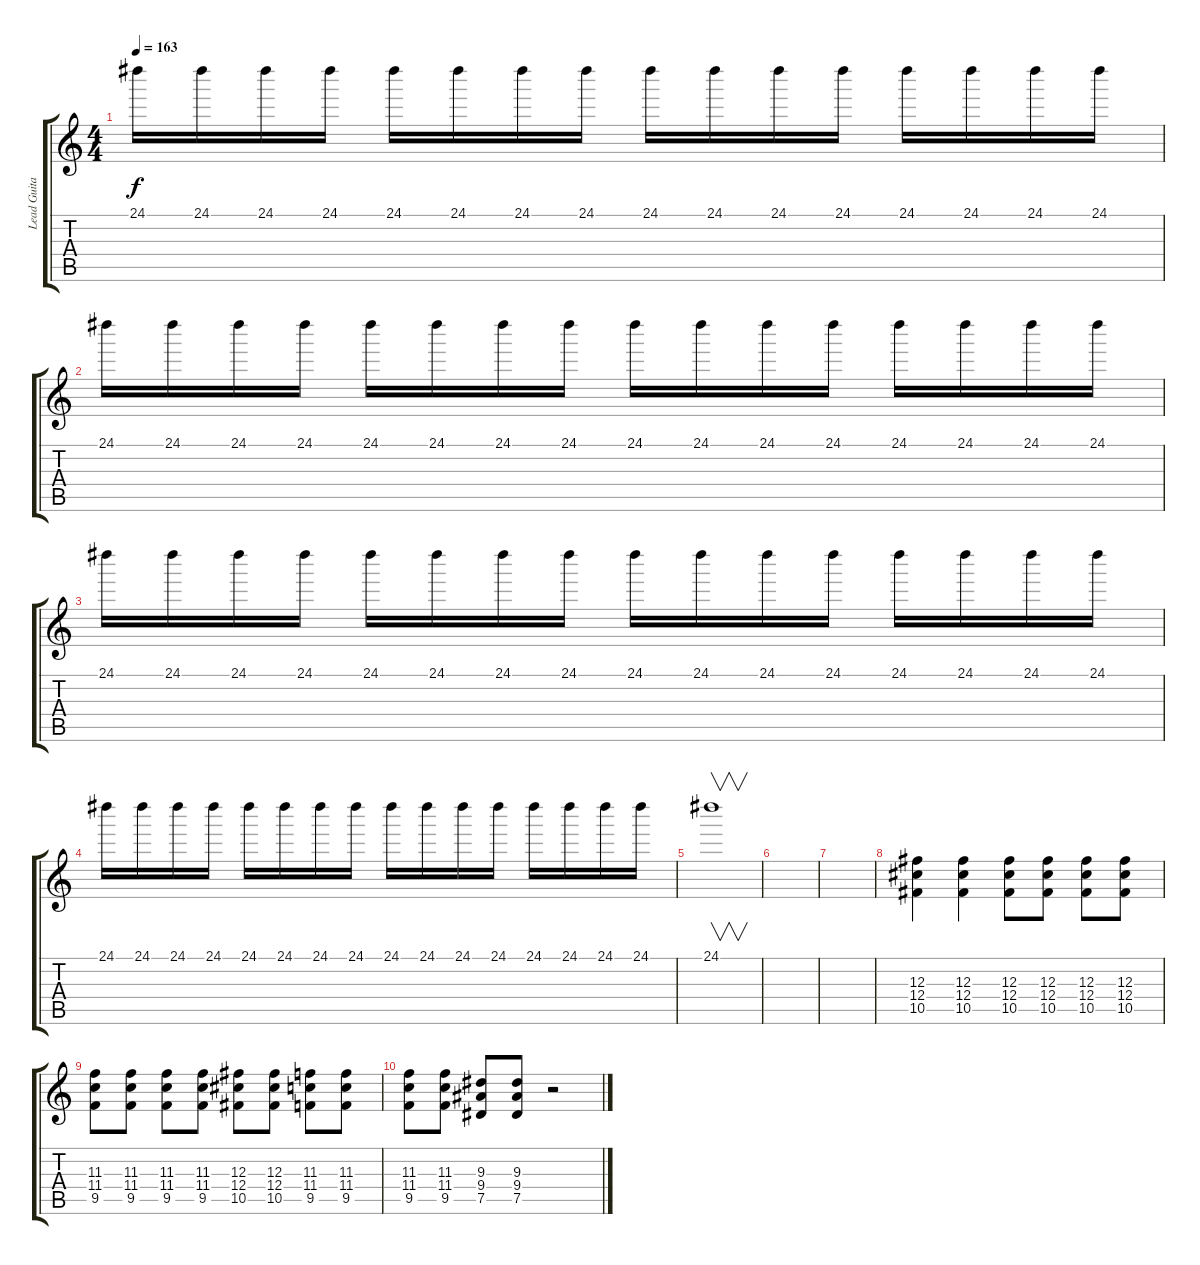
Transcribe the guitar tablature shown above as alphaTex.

\track ("Lead Guitar" "Lead Guita") {instrument distortionguitar}
\staff {score tabs}
\tuning (Eb4 Bb3 Gb3 Db3 Ab2 Eb2) {hide}
\ts (4 4)
\tempo 163
\clef g2
\ks c
24.1.16{dy f} 24.1.16 24.1.16 24.1.16 24.1.16 24.1.16 24.1.16 24.1.16 24.1.16 24.1.16 24.1.16 24.1.16 24.1.16 24.1.16 24.1.16 24.1.16 |
24.1.16 24.1.16 24.1.16 24.1.16 24.1.16 24.1.16 24.1.16 24.1.16 24.1.16 24.1.16 24.1.16 24.1.16 24.1.16 24.1.16 24.1.16 24.1.16 |
24.1.16 24.1.16 24.1.16 24.1.16 24.1.16 24.1.16 24.1.16 24.1.16 24.1.16 24.1.16 24.1.16 24.1.16 24.1.16 24.1.16 24.1.16 24.1.16 |
24.1.16 24.1.16 24.1.16 24.1.16 24.1.16 24.1.16 24.1.16 24.1.16 24.1.16 24.1.16 24.1.16 24.1.16 24.1.16 24.1.16 24.1.16 24.1.16 |
24.1.1{v} |
|
|
(12.3 12.4 10.5).4 (12.3 12.4 10.5).4 (12.3 12.4 10.5).8 (12.3 12.4 10.5).8 (12.3 12.4 10.5).8 (12.3 12.4 10.5).8 |
(11.3 11.4 9.5).8 (11.3 11.4 9.5).8 (11.3 11.4 9.5).8 (11.3 11.4 9.5).8 (12.3 12.4 10.5).8 (12.3 12.4 10.5).8 (11.3 11.4 9.5).8 (11.3 11.4 9.5).8 |
(11.3 11.4 9.5).8 (11.3 11.4 9.5).8 (9.3 9.4 7.5).8 (9.3 9.4 7.5).8 r.2
